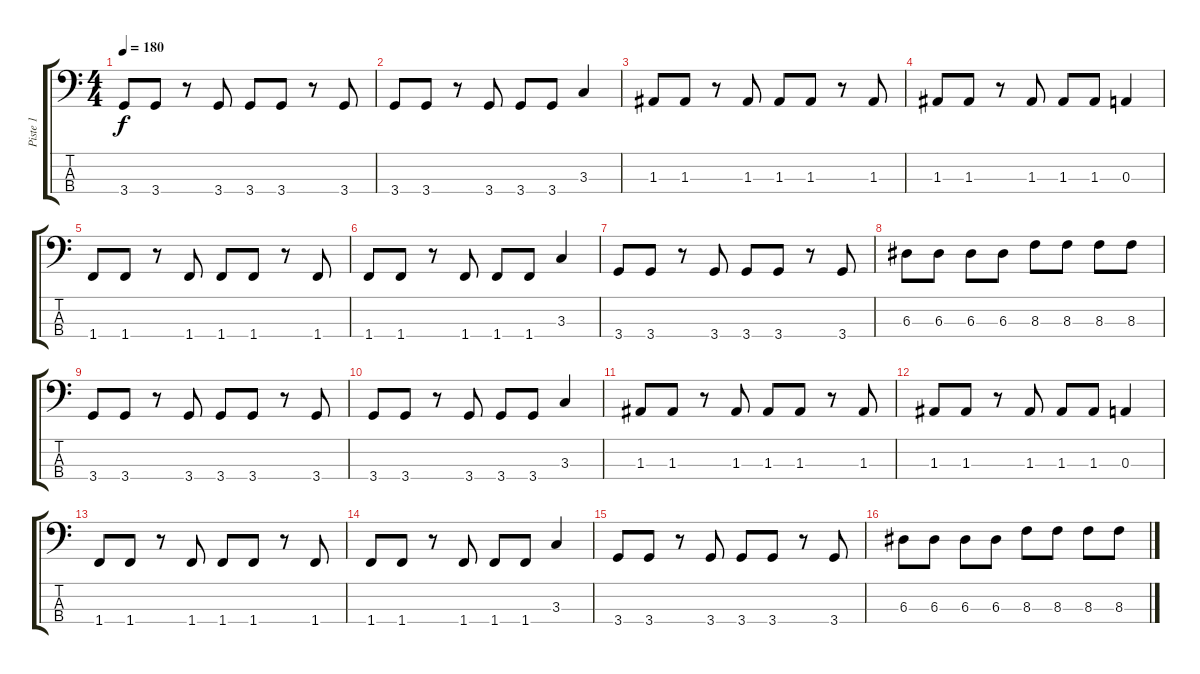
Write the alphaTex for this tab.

\track ("Piste 1" "Piste 1") {instrument electricbassfinger}
\staff {score tabs}
\tuning (G2 D2 A1 E1) {hide}
\ts (4 4)
\tempo 180
\clef f4
\ks c
3.4.8{dy f instrument electricbassfinger} 3.4.8 r.8 3.4.8 3.4.8 3.4.8 r.8 3.4.8 |
3.4.8 3.4.8 r.8 3.4.8 3.4.8 3.4.8 3.3.4 |
1.3.8 1.3.8 r.8 1.3.8 1.3.8 1.3.8 r.8 1.3.8 |
1.3.8 1.3.8 r.8 1.3.8 1.3.8 1.3.8 0.3.4 |
1.4.8 1.4.8 r.8 1.4.8 1.4.8 1.4.8 r.8 1.4.8 |
1.4.8 1.4.8 r.8 1.4.8 1.4.8 1.4.8 3.3.4 |
3.4.8 3.4.8 r.8 3.4.8 3.4.8 3.4.8 r.8 3.4.8 |
6.3.8 6.3.8 6.3.8 6.3.8 8.3.8 8.3.8 8.3.8 8.3.8 |
3.4.8 3.4.8 r.8 3.4.8 3.4.8 3.4.8 r.8 3.4.8 |
3.4.8 3.4.8 r.8 3.4.8 3.4.8 3.4.8 3.3.4 |
1.3.8 1.3.8 r.8 1.3.8 1.3.8 1.3.8 r.8 1.3.8 |
1.3.8 1.3.8 r.8 1.3.8 1.3.8 1.3.8 0.3.4 |
1.4.8 1.4.8 r.8 1.4.8 1.4.8 1.4.8 r.8 1.4.8 |
1.4.8 1.4.8 r.8 1.4.8 1.4.8 1.4.8 3.3.4 |
3.4.8 3.4.8 r.8 3.4.8 3.4.8 3.4.8 r.8 3.4.8 |
6.3.8 6.3.8 6.3.8 6.3.8 8.3.8 8.3.8 8.3.8 8.3.8
